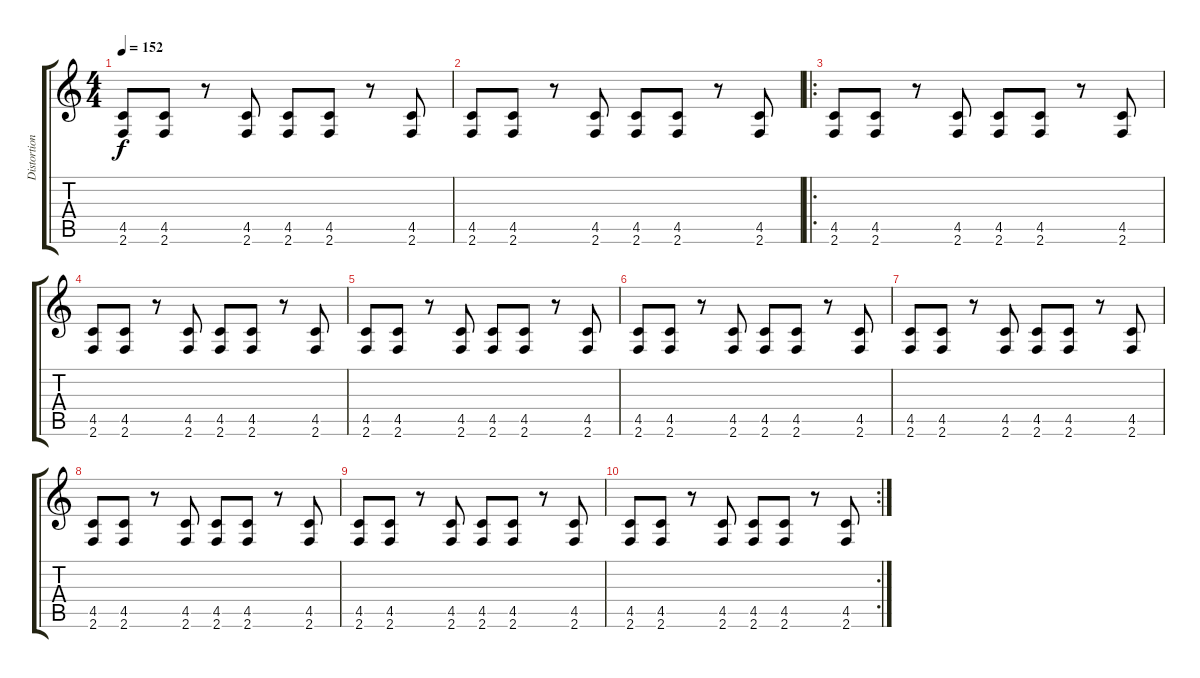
\track ("Distortion Guitar" "Distortion") {instrument distortionguitar}
\staff {score tabs}
\tuning (Eb4 Bb3 Gb3 Db3 Ab2 Eb2) {hide}
\ts (4 4)
\tempo 152
\clef g2
\ks c
(4.5 2.6).8{dy f} (4.5 2.6).8 r.8 (4.5 2.6).8 (4.5 2.6).8 (4.5 2.6).8 r.8 (4.5 2.6).8 |
(4.5 2.6).8 (4.5 2.6).8 r.8 (4.5 2.6).8 (4.5 2.6).8 (4.5 2.6).8 r.8 (4.5 2.6).8 |
\ro
(4.5 2.6).8 (4.5 2.6).8 r.8 (4.5 2.6).8 (4.5 2.6).8 (4.5 2.6).8 r.8 (4.5 2.6).8 |
(4.5 2.6).8 (4.5 2.6).8 r.8 (4.5 2.6).8 (4.5 2.6).8 (4.5 2.6).8 r.8 (4.5 2.6).8 |
(4.5 2.6).8 (4.5 2.6).8 r.8 (4.5 2.6).8 (4.5 2.6).8 (4.5 2.6).8 r.8 (4.5 2.6).8 |
(4.5 2.6).8 (4.5 2.6).8 r.8 (4.5 2.6).8 (4.5 2.6).8 (4.5 2.6).8 r.8 (4.5 2.6).8 |
(4.5 2.6).8 (4.5 2.6).8 r.8 (4.5 2.6).8 (4.5 2.6).8 (4.5 2.6).8 r.8 (4.5 2.6).8 |
(4.5 2.6).8 (4.5 2.6).8 r.8 (4.5 2.6).8 (4.5 2.6).8 (4.5 2.6).8 r.8 (4.5 2.6).8 |
(4.5 2.6).8 (4.5 2.6).8 r.8 (4.5 2.6).8 (4.5 2.6).8 (4.5 2.6).8 r.8 (4.5 2.6).8 |
\rc 2
(4.5 2.6).8 (4.5 2.6).8 r.8 (4.5 2.6).8 (4.5 2.6).8 (4.5 2.6).8 r.8 (4.5 2.6).8
